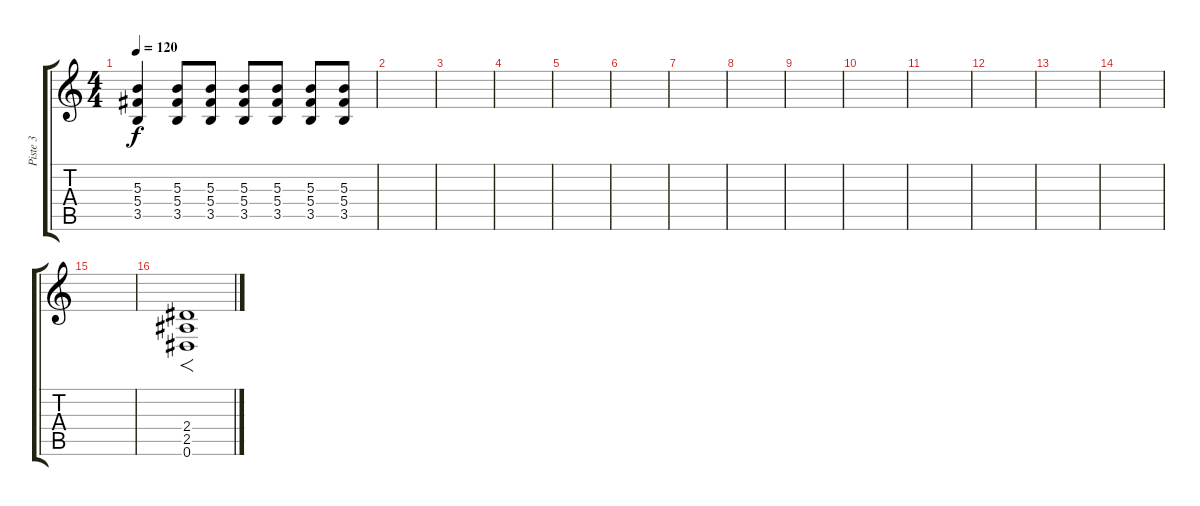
\track ("Piste 3" "Piste 3") {instrument distortionguitar}
\staff {score tabs}
\tuning (Eb4 Bb3 Gb3 Db3 Ab2 Eb2) {hide}
\ts (4 4)
\tempo 120
\clef g2
\ks c
(5.3 5.4 3.5).4{dy f} (5.3 5.4 3.5).8 (5.3 5.4 3.5).8 (5.3 5.4 3.5).8 (5.3 5.4 3.5).8 (5.3 5.4 3.5).8 (5.3 5.4 3.5).8 |
|
|
|
|
|
|
|
|
|
|
|
|
|
|
(2.4 2.5 0.6).1{f}
